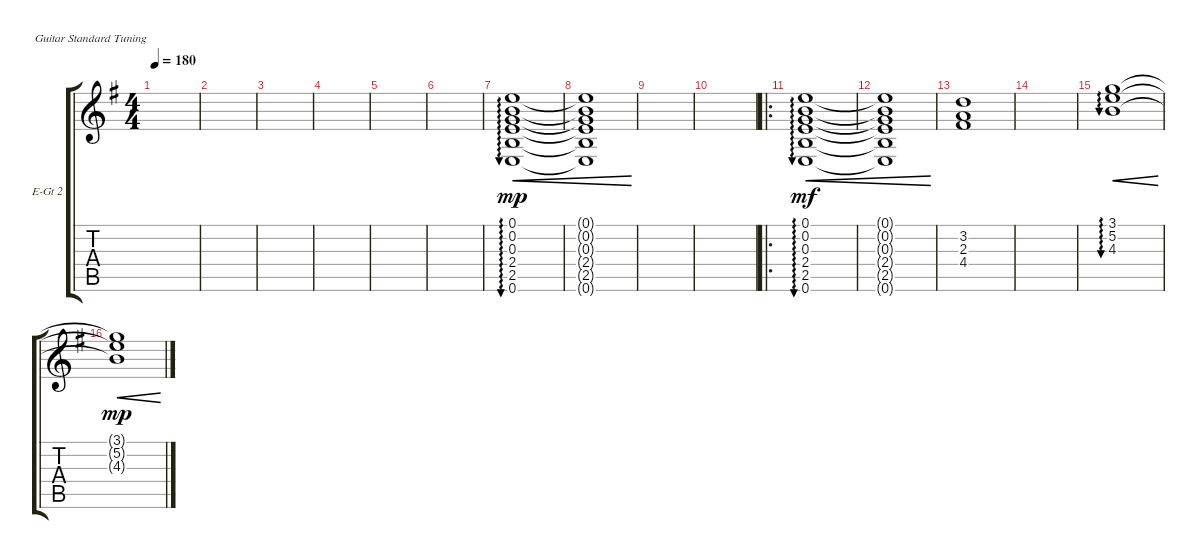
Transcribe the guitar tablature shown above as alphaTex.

\defaultSystemsLayout 4
\bracketExtendMode groupsimilarinstruments
\firstSystemTrackNameOrientation horizontal
\otherSystemsTrackNameOrientation horizontal
\track ("Electric Guitar 2" "E-Gt 2") {instrument electricguitarclean}
\staff {score tabs}
\tuning (E4 B3 G3 D3 A2 E2)
\ts (4 4)
\tempo 180
\clef g2
\ks g
|
|
|
|
|
|
(0.6 2.5 2.4 0.3 0.2 0.1).1{au 0 cre dy mp} |
(0.6{t} 2.5{t} 2.4{t} 0.3{t} 0.2{t} 0.1{t}).1{cre} |
|
|
\ro
(0.6 2.5 2.4 0.3 0.2 0.1).1{au 0 cre dy mf} |
(0.1{t} 0.2{t} 0.3{t} 2.4{t} 2.5{t} 0.6{t}).1{cre} |
(4.4 2.3 3.2).1 |
|
(3.1 5.2 4.3).1{au 0 cre} |
(4.3{t} 5.2{t} 3.1{t}).1{cre dy mp}
